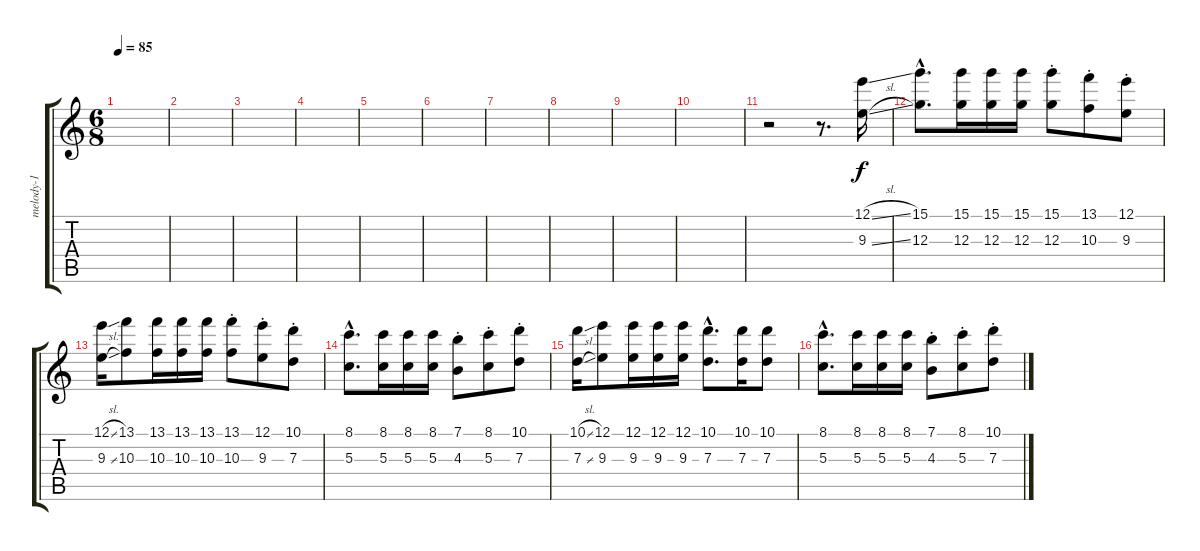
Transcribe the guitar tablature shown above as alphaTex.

\track ("melody-1" "melody-1") {instrument acousticguitarsteel}
\staff {score tabs}
\tuning (E4 B3 G3 D3 A2 E2) {hide}
\ts (6 8)
\tempo 85
\clef g2
\ks c
|
|
|
|
|
|
|
|
|
|
r.2 r.8{d} (12.1{sl} 9.3{sl}).16 |
(15.1{hac} 12.3{hac}).8{d} (15.1 12.3).16 (15.1 12.3).16 (15.1 12.3).16 (15.1{st} 12.3{st}).8 (13.1{st} 10.3{st}).8 (12.1{st} 9.3{st}).8 |
(12.1{sl} 9.3{sl}).16 (13.1 10.3).8 (13.1 10.3).16 (13.1 10.3).16 (13.1 10.3).16 (13.1{st} 10.3{st}).8 (12.1{st} 9.3{st}).8 (10.1{st} 7.3{st}).8 |
(8.1{hac} 5.3{hac}).8{d} (8.1 5.3).16 (8.1 5.3).16 (8.1 5.3).16 (7.1{st} 4.3{st}).8 (8.1{st} 5.3{st}).8 (10.1{st} 7.3{st}).8 |
(10.1{sl} 7.3{sl}).16 (12.1 9.3).8 (12.1 9.3).16 (12.1 9.3).16 (12.1 9.3).16 (10.1{hac} 7.3{hac}).8{d} (10.1 7.3).16 (10.1 7.3).8 |
(8.1{hac} 5.3{hac}).8{d} (8.1 5.3).16 (8.1 5.3).16 (8.1 5.3).16 (7.1{st} 4.3{st}).8 (8.1{st} 5.3{st}).8 (10.1{st} 7.3{st}).8
